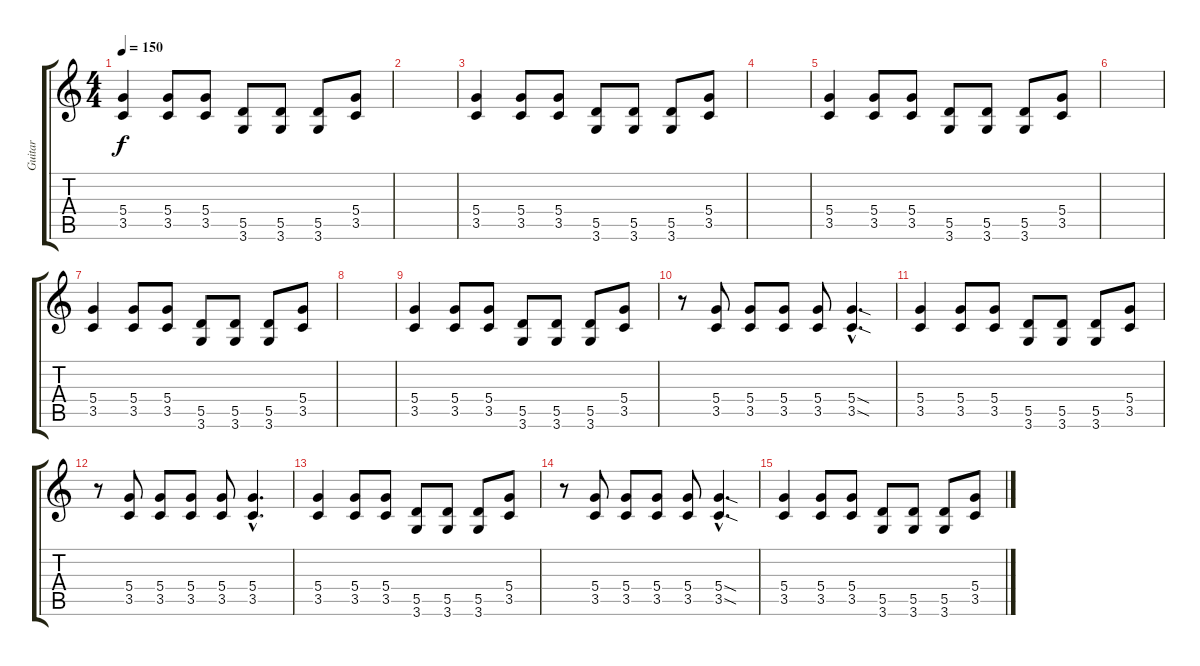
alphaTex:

\track ("Guitar" "Guitar") {instrument distortionguitar}
\staff {score tabs}
\tuning (E4 B3 G3 D3 A2 E2) {hide}
\ts (4 4)
\tempo 150
\clef g2
\ks c
(5.4 3.5).4{dy f} (5.4 3.5).8 (5.4 3.5).8 (5.5 3.6).8 (5.5 3.6).8 (5.5 3.6).8 (5.4 3.5).8 |
|
(5.4 3.5).4 (5.4 3.5).8 (5.4 3.5).8 (5.5 3.6).8 (5.5 3.6).8 (5.5 3.6).8 (5.4 3.5).8 |
|
(5.4 3.5).4 (5.4 3.5).8 (5.4 3.5).8 (5.5 3.6).8 (5.5 3.6).8 (5.5 3.6).8 (5.4 3.5).8 |
|
(5.4 3.5).4 (5.4 3.5).8 (5.4 3.5).8 (5.5 3.6).8 (5.5 3.6).8 (5.5 3.6).8 (5.4 3.5).8 |
|
(5.4 3.5).4{instrument distortionguitar} (5.4 3.5).8 (5.4 3.5).8 (5.5 3.6).8 (5.5 3.6).8 (5.5 3.6).8 (5.4 3.5).8 |
r.8 (5.4 3.5).8{instrument electricguitarclean} (5.4 3.5).8 (5.4 3.5).8 (5.4 3.5).8 (5.4{sod hac} 3.5{sod hac}).4{d instrument guitarharmonics} |
(5.4 3.5).4{instrument distortionguitar} (5.4 3.5).8 (5.4 3.5).8 (5.5 3.6).8 (5.5 3.6).8 (5.5 3.6).8 (5.4 3.5).8 |
r.8 (5.4 3.5).8{instrument electricguitarclean} (5.4 3.5).8 (5.4 3.5).8 (5.4 3.5).8 (5.4{hac} 3.5{hac}).4{d instrument guitarharmonics} |
(5.4 3.5).4{instrument distortionguitar} (5.4 3.5).8 (5.4 3.5).8 (5.5 3.6).8 (5.5 3.6).8 (5.5 3.6).8 (5.4 3.5).8 |
r.8 (5.4 3.5).8{instrument electricguitarclean} (5.4 3.5).8 (5.4 3.5).8 (5.4 3.5).8 (5.4{sod hac} 3.5{sod hac}).4{d instrument guitarharmonics} |
(5.4 3.5).4{instrument distortionguitar} (5.4 3.5).8 (5.4 3.5).8 (5.5 3.6).8 (5.5 3.6).8 (5.5 3.6).8 (5.4 3.5).8
